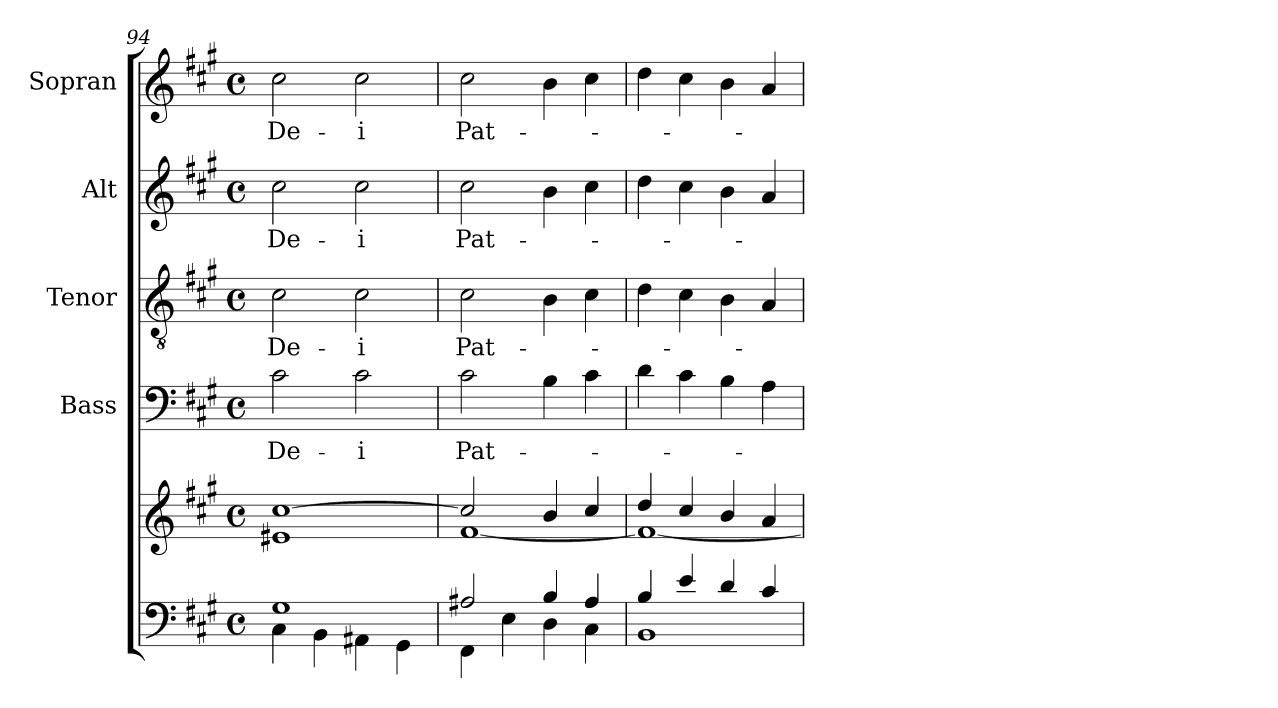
**kern	**kern	**kern	**text	**kern	**text	**kern	**text	**kern	**text
*part5	*part5	*part4	*part4	*part3	*part3	*part2	*part2	*part1	*part1
*staff6	*staff5	*staff4	*staff4	*staff3	*staff3	*staff2	*staff2	*staff1	*staff1
*	*	*I"Bass	*	*I"Tenor	*	*I"Alt	*	*I"Sopran	*
*	*	*I'B.	*	*I'T.	*	*I'A.	*	*I'S.	*
*clefF4	*clefG2	*clefF4	*	*clefGv2	*	*clefG2	*	*clefG2	*
*k[f#c#g#]	*k[f#c#g#]	*k[f#c#g#]	*	*k[f#c#g#]	*	*k[f#c#g#]	*	*k[f#c#g#]	*
*A:	*A:	*A:	*	*A:	*	*A:	*	*A:	*
*M4/4	*M4/4	*M4/4	*	*M4/4	*	*M4/4	*	*M4/4	*
*met(c)	*met(c)	*met(c)	*	*met(c)	*	*met(c)	*	*met(c)	*
=94	=94	=94	=94	=94	=94	=94	=94	=94	=94
*^	*^	*	*	*	*	*	*	*	*
!	!	!	!	!	!LO:LY:b	!	!LO:LY:b	!	!LO:LY:b	!	!LO:LY:b
1G#	4C#\	[>1cc#	1e#X	2c#\	De-	2c#\	De-	2cc#\	De-	2cc#\	De-
.	4BB\	.	.	.	.	.	.	.	.	.	.
!	!	!	!	!	!LO:LY:b	!	!LO:LY:b	!	!LO:LY:b	!	!LO:LY:b
.	4AA#X\	.	.	2c#\	-i	2c#\	-i	2cc#\	-i	2cc#\	-i
.	4GG#\	.	.	.	.	.	.	.	.	.	.
=95	=95	=95	=95	=95	=95	=95	=95	=95	=95	=95	=95
!	!	!	!	!	!LO:LY:b	!	!LO:LY:b	!	!LO:LY:b	!	!LO:LY:b
2A#X/	4FF#\	2cc#/]	[<1f#	2c#\	Pat-	2c#\	Pat-	2cc#\	Pat-	2cc#\	Pat-
.	4E\	.	.	.	.	.	.	.	.	.	.
4B/	4D\	4b/	.	4B\	.	4B\	.	4b\	.	4b\	.
4A#/	4C#\	4cc#/	.	4c#\	.	4c#\	.	4cc#\	.	4cc#\	.
!!LO:LB:g=z
=96	=96	=96	=96	=96	=96	=96	=96	=96	=96	=96	=96
4B/	1BB	4dd/	1f#_	4d\	.	4d\	.	4dd\	.	4dd\	.
4e/	.	4cc#/	.	4c#\	.	4c#\	.	4cc#\	.	4cc#\	.
4d/	.	4b/	.	4B\	.	4B\	.	4b\	.	4b\	.
4c#/	.	4a/	.	4A\	.	4A/	.	4a/	.	4a/	.
*v	*v	*	*	*	*	*	*	*	*	*	*
*	*v	*v	*	*	*	*	*	*	*	*
=	=	=	=	=	=	=	=	=	=
*-	*-	*-	*-	*-	*-	*-	*-	*-	*-
